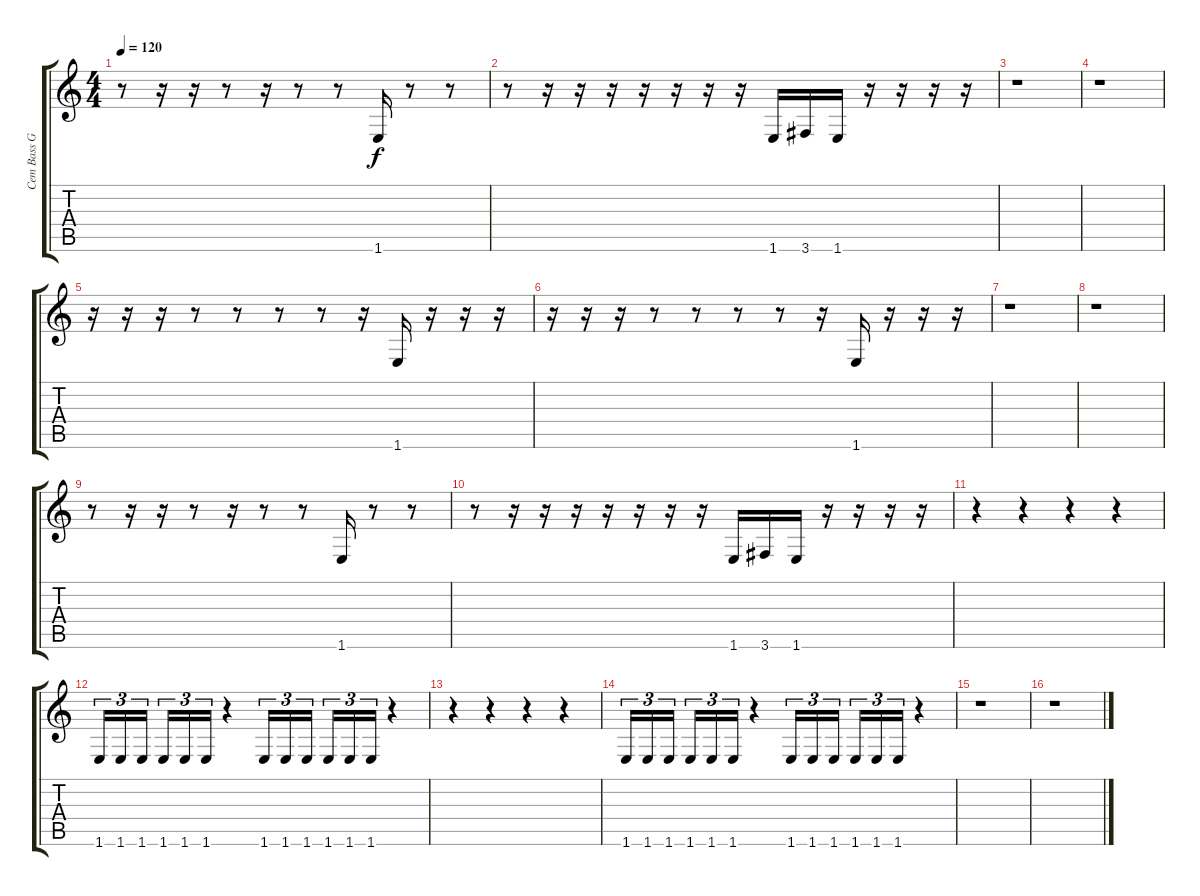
\track ("Cem Bass Gitar" "Cem Bass G") {instrument electricbassfinger}
\staff {score tabs}
\tuning (Eb4 Bb3 Gb3 Db3 Ab2 Eb2) {hide}
\ts (4 4)
\tempo 120
\clef g2
\ks c
r.8{dy f} r.16 r.16 r.8 r.16 r.8 r.8 1.6.16 r.8 r.8 |
r.8 r.16 r.16 r.16 r.16 r.16 r.16 r.16 1.6.16 3.6.16 1.6.16 r.16 r.16 r.16 r.16 |
r.1 |
r.1 |
r.16 r.16 r.16 r.8 r.8 r.8 r.8 r.16 1.6.16 r.16 r.16 r.16 |
r.16 r.16 r.16 r.8 r.8 r.8 r.8 r.16 1.6.16 r.16 r.16 r.16 |
r.1 |
r.1 |
r.8 r.16 r.16 r.8 r.16 r.8 r.8 1.6.16 r.8 r.8 |
r.8 r.16 r.16 r.16 r.16 r.16 r.16 r.16 1.6.16 3.6.16 1.6.16 r.16 r.16 r.16 r.16 |
r.4 r.4 r.4 r.4 |
1.6.16{tu (3 2)} 1.6.16{tu (3 2)} 1.6.16{tu (3 2)} 1.6.16{tu (3 2)} 1.6.16{tu (3 2)} 1.6.16{tu (3 2)} r.4 1.6.16{tu (3 2)} 1.6.16{tu (3 2)} 1.6.16{tu (3 2)} 1.6.16{tu (3 2)} 1.6.16{tu (3 2)} 1.6.16{tu (3 2)} r.4 |
r.4 r.4 r.4 r.4 |
1.6.16{tu (3 2)} 1.6.16{tu (3 2)} 1.6.16{tu (3 2)} 1.6.16{tu (3 2)} 1.6.16{tu (3 2)} 1.6.16{tu (3 2)} r.4 1.6.16{tu (3 2)} 1.6.16{tu (3 2)} 1.6.16{tu (3 2)} 1.6.16{tu (3 2)} 1.6.16{tu (3 2)} 1.6.16{tu (3 2)} r.4 |
r.1 |
r.1
